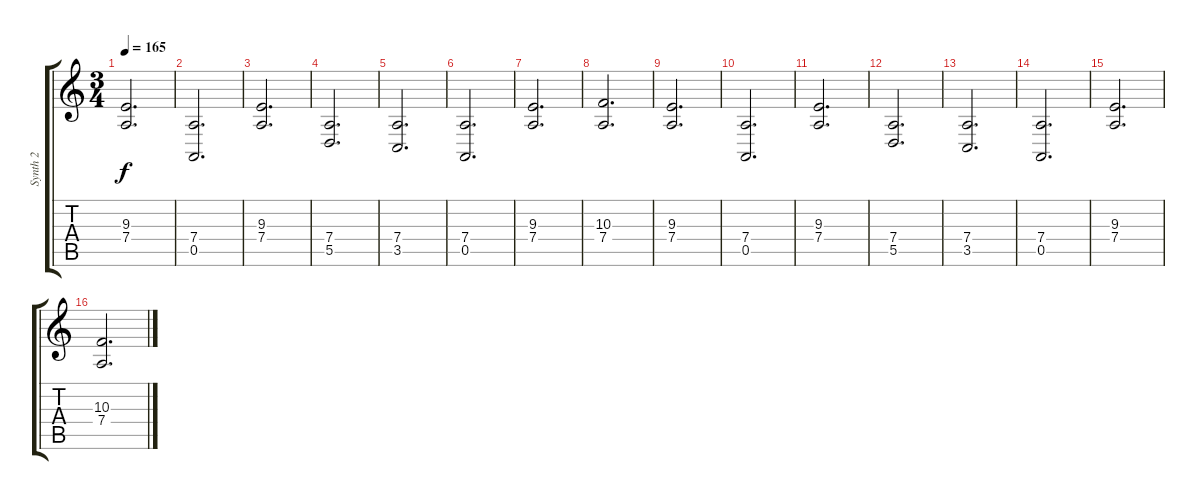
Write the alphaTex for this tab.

\track ("Synth 2" "Synth 2") {instrument choiraahs}
\staff {score tabs}
\tuning (E4 B3 G3 D3 A2 E2) {hide}
\ts (3 4)
\tempo 165
\clef g2
\ks c
(9.3 7.4).2{d dy f} |
(7.4 0.5).2{d} |
(9.3 7.4).2{d} |
(7.4 5.5).2{d} |
(7.4 3.5).2{d} |
(7.4 0.5).2{d volume 11} |
(9.3 7.4).2{d} |
(10.3 7.4).2{d} |
(9.3 7.4).2{d} |
(7.4 0.5).2{d} |
(9.3 7.4).2{d} |
(7.4 5.5).2{d} |
(7.4 3.5).2{d} |
(7.4 0.5).2{d volume 11} |
(9.3 7.4).2{d} |
(10.3 7.4).2{d}
